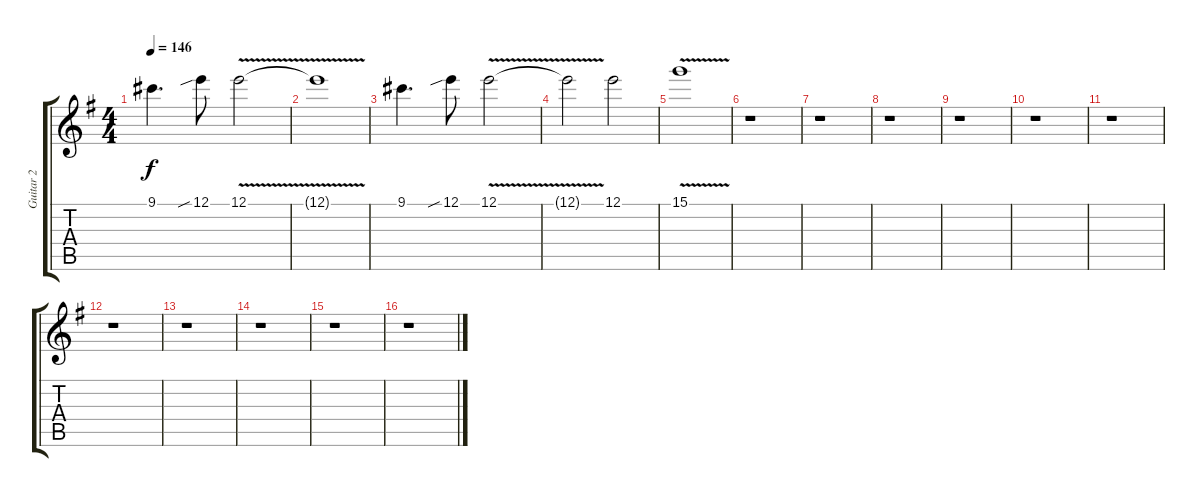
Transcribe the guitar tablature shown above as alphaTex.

\track ("Guitar 2" "Guitar 2") {instrument overdrivenguitar}
\staff {score tabs}
\tuning (E4 B3 G3 D3 A2 E2) {hide}
\ts (4 4)
\tempo 146
\clef g2
\ks g
9.1.4{d dy f} 12.1{sib}.8 12.1{v}.2 |
12.1{t}.1 |
9.1.4{d} 12.1{sib}.8 12.1{v}.2 |
12.1{t}.2 12.1.2 |
15.1{v}.1 |
r.1 |
r.1 |
r.1 |
r.1 |
r.1 |
r.1 |
r.1 |
r.1 |
r.1 |
r.1 |
r.1
